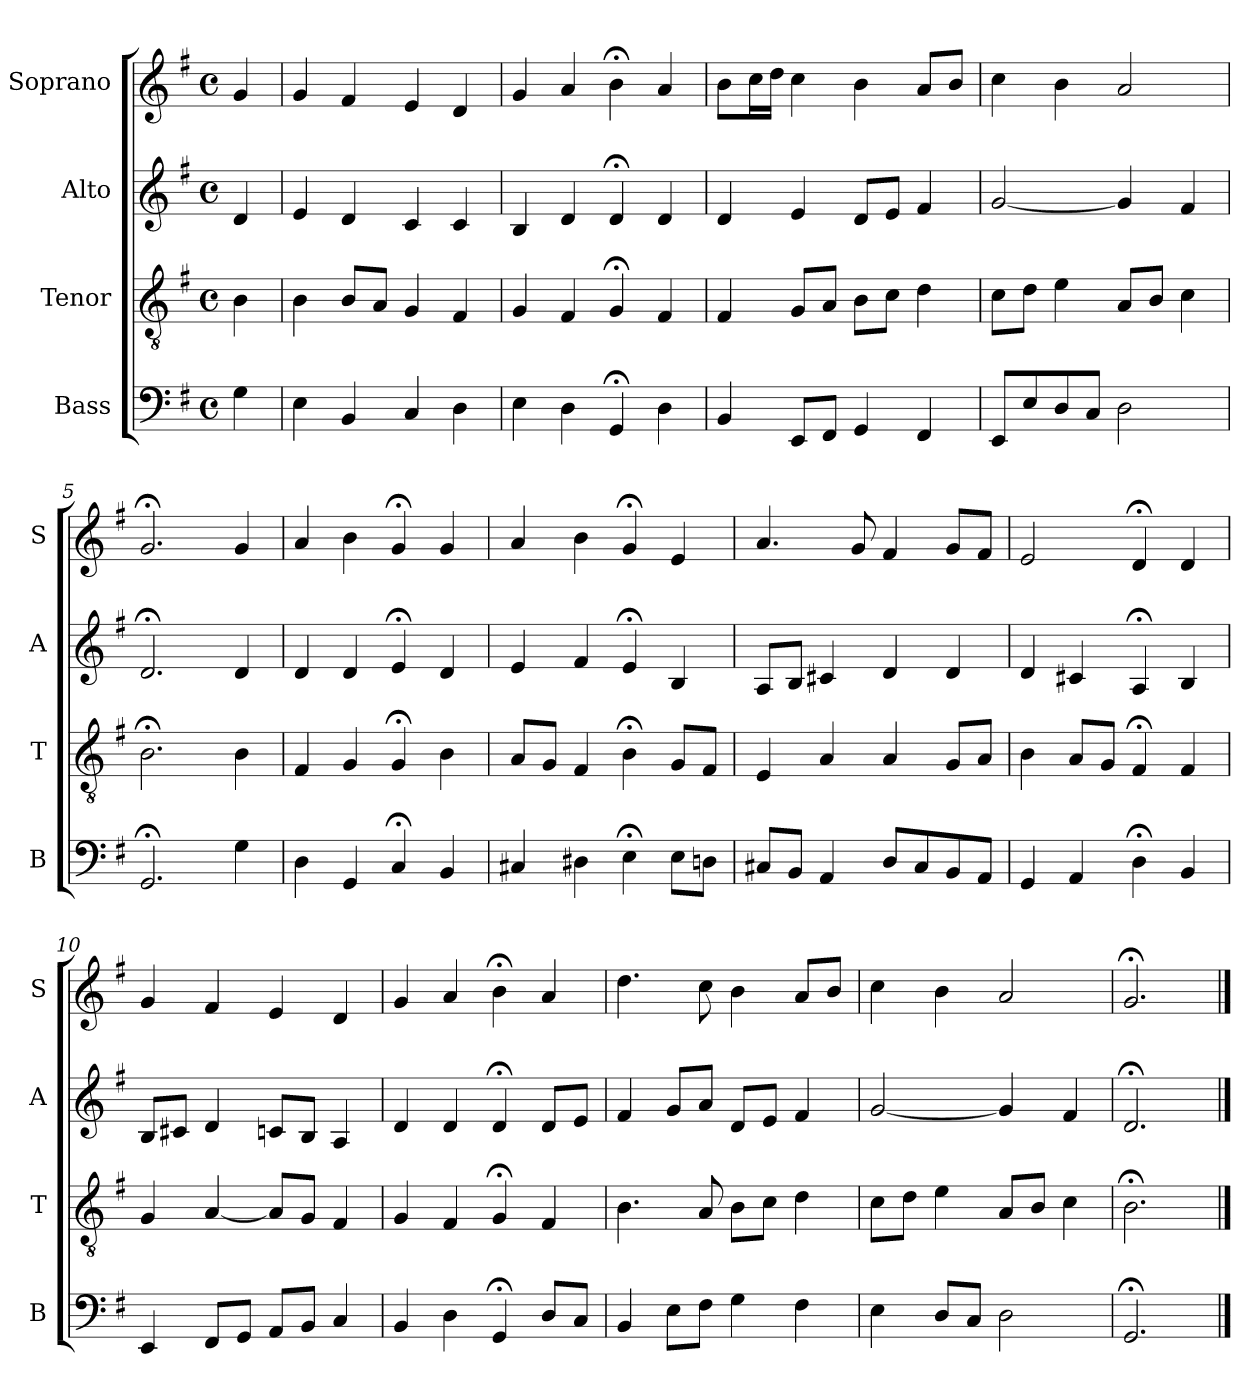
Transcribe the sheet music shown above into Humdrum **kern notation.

**kern	**kern	**kern	**kern
*part4	*part3	*part2	*part1
*staff4	*staff3	*staff2	*staff1
*I"Bass	*I"Tenor	*I"Alto	*I"Soprano
*I'B	*I'T	*I'A	*I'S
*clefF4	*clefGv2	*clefG2	*clefG2
*k[f#]	*k[f#]	*k[f#]	*k[f#]
*G:	*G:	*G:	*G:
*M4/4	*M4/4	*M4/4	*M4/4
*met(c)	*met(c)	*met(c)	*met(c)
*MM100	*MM100	*MM100	*MM100
=	=	=	=
4G	4B	4d	4g
=1	=1	=1	=1
4E	4B	4e	4g
4BB	8BL	4d	4f#
.	8AJ	.	.
4C	4G	4c	4e
4D	4F#	4c	4d
=2	=2	=2	=2
4E	4G	4B	4g
4D	4F#	4d	4a
4GG;<	4G;<	4d;<	4b;<
4D	4F#	4d	4a
=3	=3	=3	=3
4BB	4F#	4d	8bL
.	.	.	16ccL
.	.	.	16ddJJ
8EEL	8GL	4e	4cc
8FF#J	8AJ	.	.
4GG	8BL	8dL	4b
.	8cJ	8eJ	.
4FF#	4d	4f#	8aL
.	.	.	8bJ
=4	=4	=4	=4
8EEL	8cL	[2g	4cc
8E	8dJ	.	.
8D	4e	.	4b
8CJ	.	.	.
2D	8AL	4g]	2a
.	8BJ	.	.
.	4c	4f#	.
=5	=5	=5	=5
2.GG;<	2.B;<	2.d;<	2.g;<
4G	4B	4d	4g
=6	=6	=6	=6
4D	4F#	4d	4a
4GG	4G	4d	4b
4C;<	4G;<	4e;<	4g;<
4BB	4B	4d	4g
=7	=7	=7	=7
4C#X	8AL	4e	4a
.	8GJ	.	.
4D#X	4F#	4f#	4b
4E;<	4B;<	4e;<	4g;<
8EL	8GL	4B	4e
8DnJ	8F#J	.	.
=8	=8	=8	=8
8C#XL	4E	8AL	4.a
8BBJ	.	8BJ	.
4AA	4A	4c#X	.
.	.	.	8g
8DL	4A	4d	4f#
8C#	.	.	.
8BB	8GL	4d	8gL
8AAJ	8AJ	.	8f#J
=9	=9	=9	=9
4GG	4B	4d	2e
4AA	8AL	4c#X	.
.	8GJ	.	.
4D;<	4F#;<	4A;<	4d;<
4BB	4F#	4B	4d
=10	=10	=10	=10
4EE	4G	8BL	4g
.	.	8c#XJ	.
8FF#L	[4A	4d	4f#
8GGJ	.	.	.
8AAL	8AL]	8cnL	4e
8BBJ	8GJ	8BJ	.
4C	4F#	4A	4d
=11	=11	=11	=11
4BB	4G	4d	4g
4D	4F#	4d	4a
4GG;<	4G;<	4d;<	4b;<
8DL	4F#	8dL	4a
8CJ	.	8eJ	.
=12	=12	=12	=12
4BB	4.B	4f#	4.dd
8EL	.	8gL	.
8F#J	8A	8aJ	8cc
4G	8BL	8dL	4b
.	8cJ	8eJ	.
4F#	4d	4f#	8aL
.	.	.	8bJ
=13	=13	=13	=13
4E	8cL	[2g	4cc
.	8dJ	.	.
8DL	4e	.	4b
8CJ	.	.	.
2D	8AL	4g]	2a
.	8BJ	.	.
.	4c	4f#	.
=14	=14	=14	=14
2.GG;<	2.B;<	2.d;<	2.g;<
==	==	==	==
*-	*-	*-	*-
